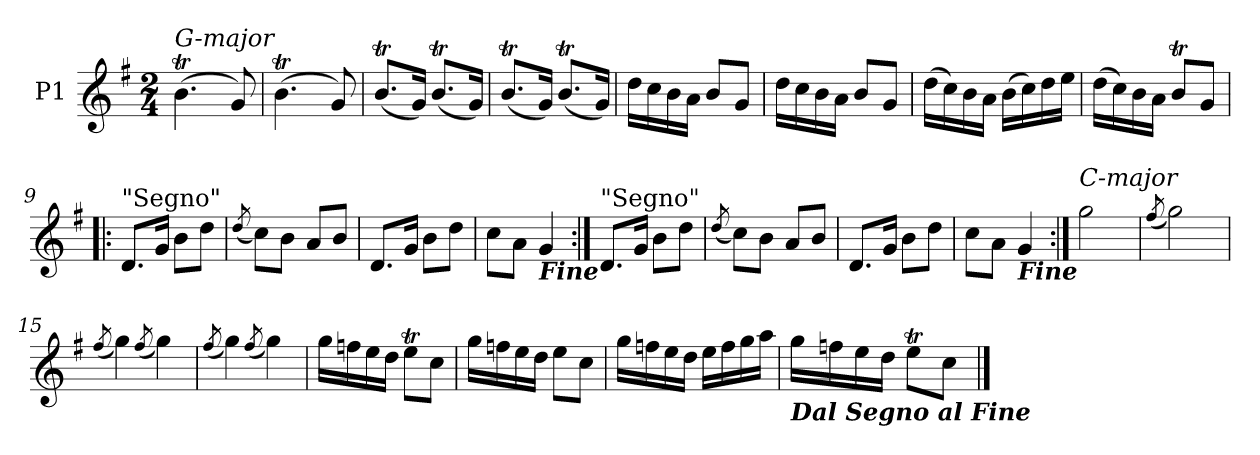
**kern
*part1
*staff1
*I"P1
*clefG2
*k[f#]
*G:
*M2/4
=1
!LO:TX:a:i:t=G-major
(4.bt
8g)
=2
(4.bt
8g)
=3
(8.btL
16gJk)
(8.btL
16gJk)
=4
(8.btL
16gJk)
(8.btL
16gJk)
=5
16ddLL
16cc
16b
16aJJ
8bL
8gJ
=6
16ddLL
16cc
16b
16aJJ
8bL
8gJ
=7
(16ddLL
16cc)
16b
16aJJ
(16bLL
16cc)
16dd
16eeJJ
=8
(16ddLL
16cc)
16b
16aJJ
8btL
8gJ
=9!|:
!LO:TX:a:t="Segno"
8.dL
16gJk
8bL
8ddJ
=10
(8qdd/
8ccL)
8bJ
8aL
8bJ
=11
8.dL
16gJk
8bL
8ddJ
=12
8ccL
8aJ
!LO:TX:b:Bi:t=Fine
4g
=13:|!
!LO:TX:a:t="Segno"
8.dL
16gJk
8bL
8ddJ
=10
(8qdd/
8ccL)
8bJ
8aL
8bJ
=11
8.dL
16gJk
8bL
8ddJ
=12
8ccL
8aJ
!LO:TX:b:Bi:t=Fine
4g
=13:|!
!LO:TX:a:i:t=C-major
2gg
=14
(8qff#/
2gg)
=15
(8qff#/
4gg)
(8qff#/
4gg)
=16
(8qff#/
4gg)
(8qff#/
4gg)
=17
16ggLL
16ffn
16ee
16ddJJ
8eetL
8ccJ
=18
16ggLL
16ffn
16ee
16ddJJ
8eeL
8ccJ
=19
16ggLL
16ffn
16ee
16ddJJ
16eeLL
16ff
16gg
16aaJJ
=20
!LO:TX:b:Bi:t=Dal Segno al Fine
16ggLL
16ffn
16ee
16ddJJ
8eetL
8ccJ
==
*-
